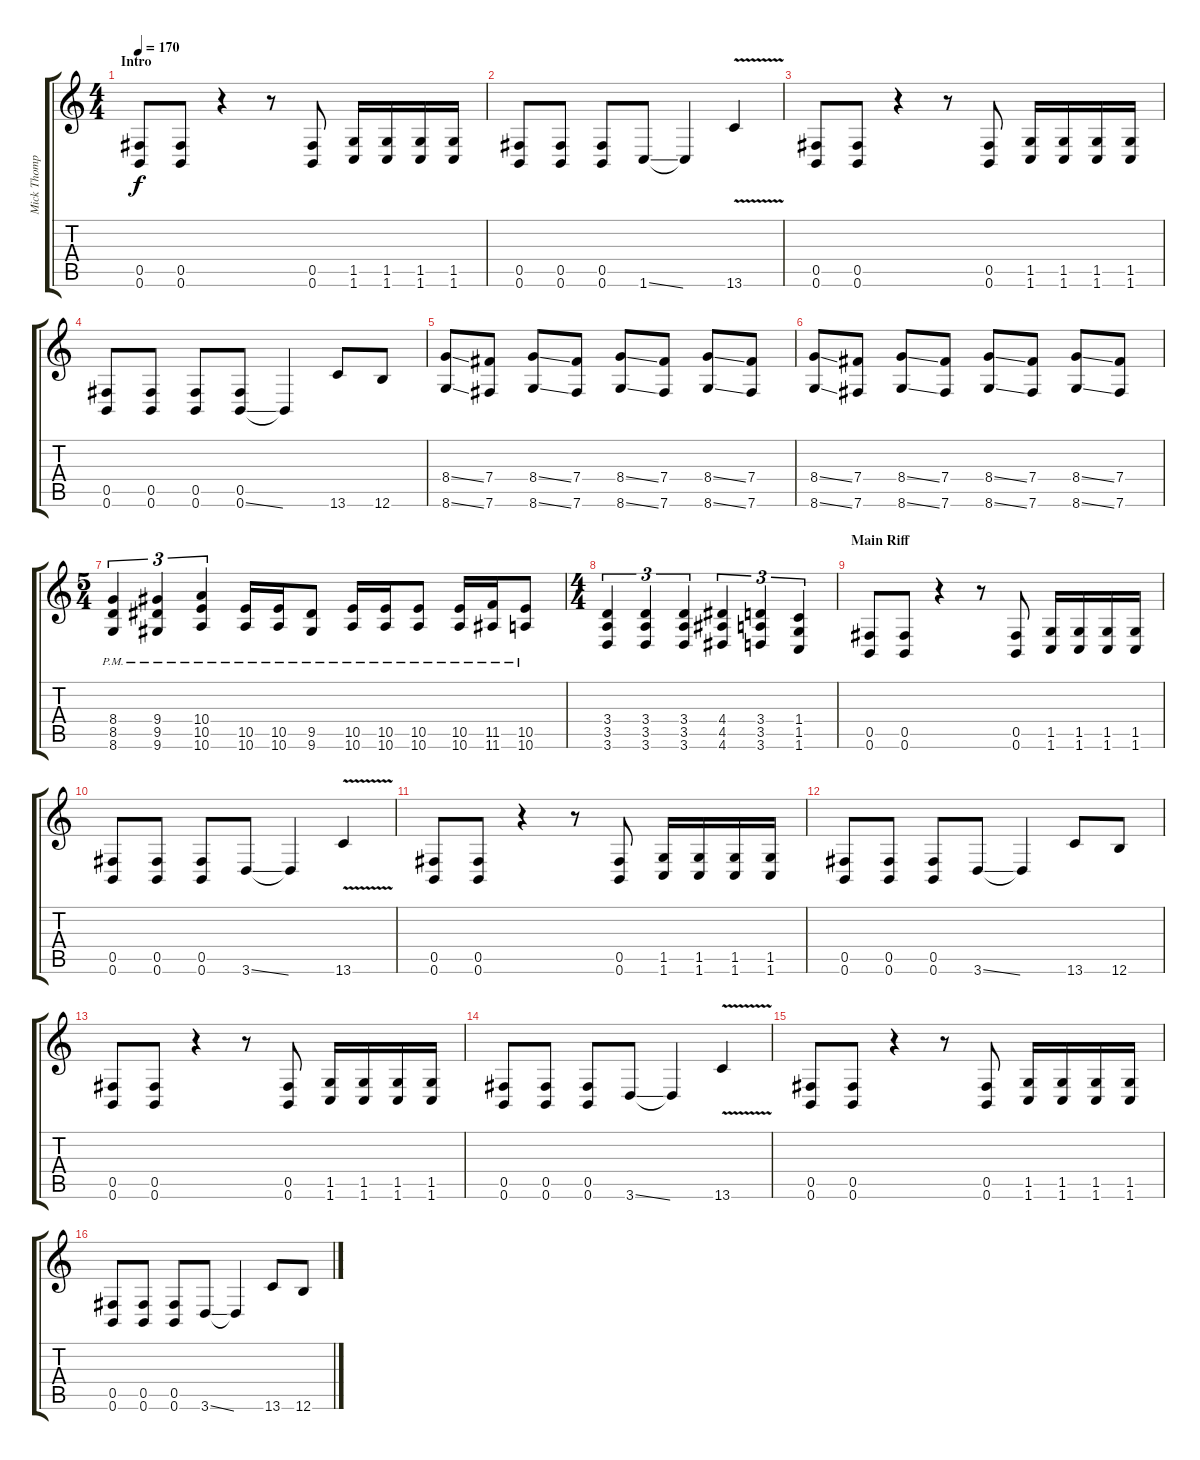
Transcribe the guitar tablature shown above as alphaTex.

\track ("Mick Thompson" "Mick Thomp") {instrument distortionguitar}
\staff {score tabs}
\tuning (Db4 Ab3 E3 B2 Gb2 B1) {hide}
\ts (4 4)
\section ("" "Intro")
\tempo 170
\clef g2
\ks c
(0.5 0.6).8{dy f instrument distortionguitar} (0.5 0.6).8 r.4 r.8 (0.5 0.6).8 (1.5 1.6).16 (1.5 1.6).16 (1.5 1.6).16 (1.5 1.6).16 |
(0.5 0.6).8 (0.5 0.6).8 (0.5 0.6).8 1.6{ss}.8 1.6{t}.4 13.6{v}.4 |
(0.5 0.6).8 (0.5 0.6).8 r.4 r.8 (0.5 0.6).8 (1.5 1.6).16 (1.5 1.6).16 (1.5 1.6).16 (1.5 1.6).16 |
(0.5 0.6).8 (0.5 0.6).8 (0.5 0.6).8 (0.5 0.6{ss}).8 0.6{t}.4 13.6.8 12.6.8 |
(8.4{ss} 8.6{ss}).8 (7.4 7.6).8 (8.4{ss} 8.6{ss}).8 (7.4 7.6).8 (8.4{ss} 8.6{ss}).8 (7.4 7.6).8 (8.4{ss} 8.6{ss}).8 (7.4 7.6).8 |
(8.4{ss} 8.6{ss}).8 (7.4 7.6).8 (8.4{ss} 8.6{ss}).8 (7.4 7.6).8 (8.4{ss} 8.6{ss}).8 (7.4 7.6).8 (8.4{ss} 8.6{ss}).8 (7.4 7.6).8 |
\ts (5 4)
(8.4 8.5 8.6{pm}).4{tu (3 2)} (9.4 9.5 9.6{pm}).4{tu (3 2)} (10.4 10.5 10.6{pm}).4{tu (3 2)} (10.5 10.6{pm}).16 (10.5 10.6{pm}).16 (9.5 9.6{pm}).8 (10.5 10.6{pm}).16 (10.5 10.6{pm}).16 (10.5 10.6{pm}).8 (10.5 10.6{pm}).16 (11.5 11.6{pm}).16 (10.5 10.6{pm}).8 |
\ts (4 4)
(3.4 3.5 3.6).4{tu (3 2)} (3.4 3.5 3.6).4{tu (3 2)} (3.4 3.5 3.6).4{tu (3 2)} (4.4 4.5 4.6).4{tu (3 2)} (3.4 3.5 3.6).4{tu (3 2)} (1.4 1.5 1.6).4{tu (3 2)} |
\section ("" "Main Riff")
(0.5 0.6).8 (0.5 0.6).8 r.4 r.8 (0.5 0.6).8 (1.5 1.6).16 (1.5 1.6).16 (1.5 1.6).16 (1.5 1.6).16 |
(0.5 0.6).8 (0.5 0.6).8 (0.5 0.6).8 3.6{ss}.8 3.6{t}.4 13.6{v}.4 |
(0.5 0.6).8 (0.5 0.6).8 r.4 r.8 (0.5 0.6).8 (1.5 1.6).16 (1.5 1.6).16 (1.5 1.6).16 (1.5 1.6).16 |
(0.5 0.6).8 (0.5 0.6).8 (0.5 0.6).8 3.6{ss}.8 3.6{t}.4 13.6.8 12.6.8 |
(0.5 0.6).8 (0.5 0.6).8 r.4 r.8 (0.5 0.6).8 (1.5 1.6).16 (1.5 1.6).16 (1.5 1.6).16 (1.5 1.6).16 |
(0.5 0.6).8 (0.5 0.6).8 (0.5 0.6).8 3.6{ss}.8 3.6{t}.4 13.6{v}.4 |
(0.5 0.6).8 (0.5 0.6).8 r.4 r.8 (0.5 0.6).8 (1.5 1.6).16 (1.5 1.6).16 (1.5 1.6).16 (1.5 1.6).16 |
(0.5 0.6).8 (0.5 0.6).8 (0.5 0.6).8 3.6{ss}.8 3.6{t}.4 13.6.8 12.6.8
